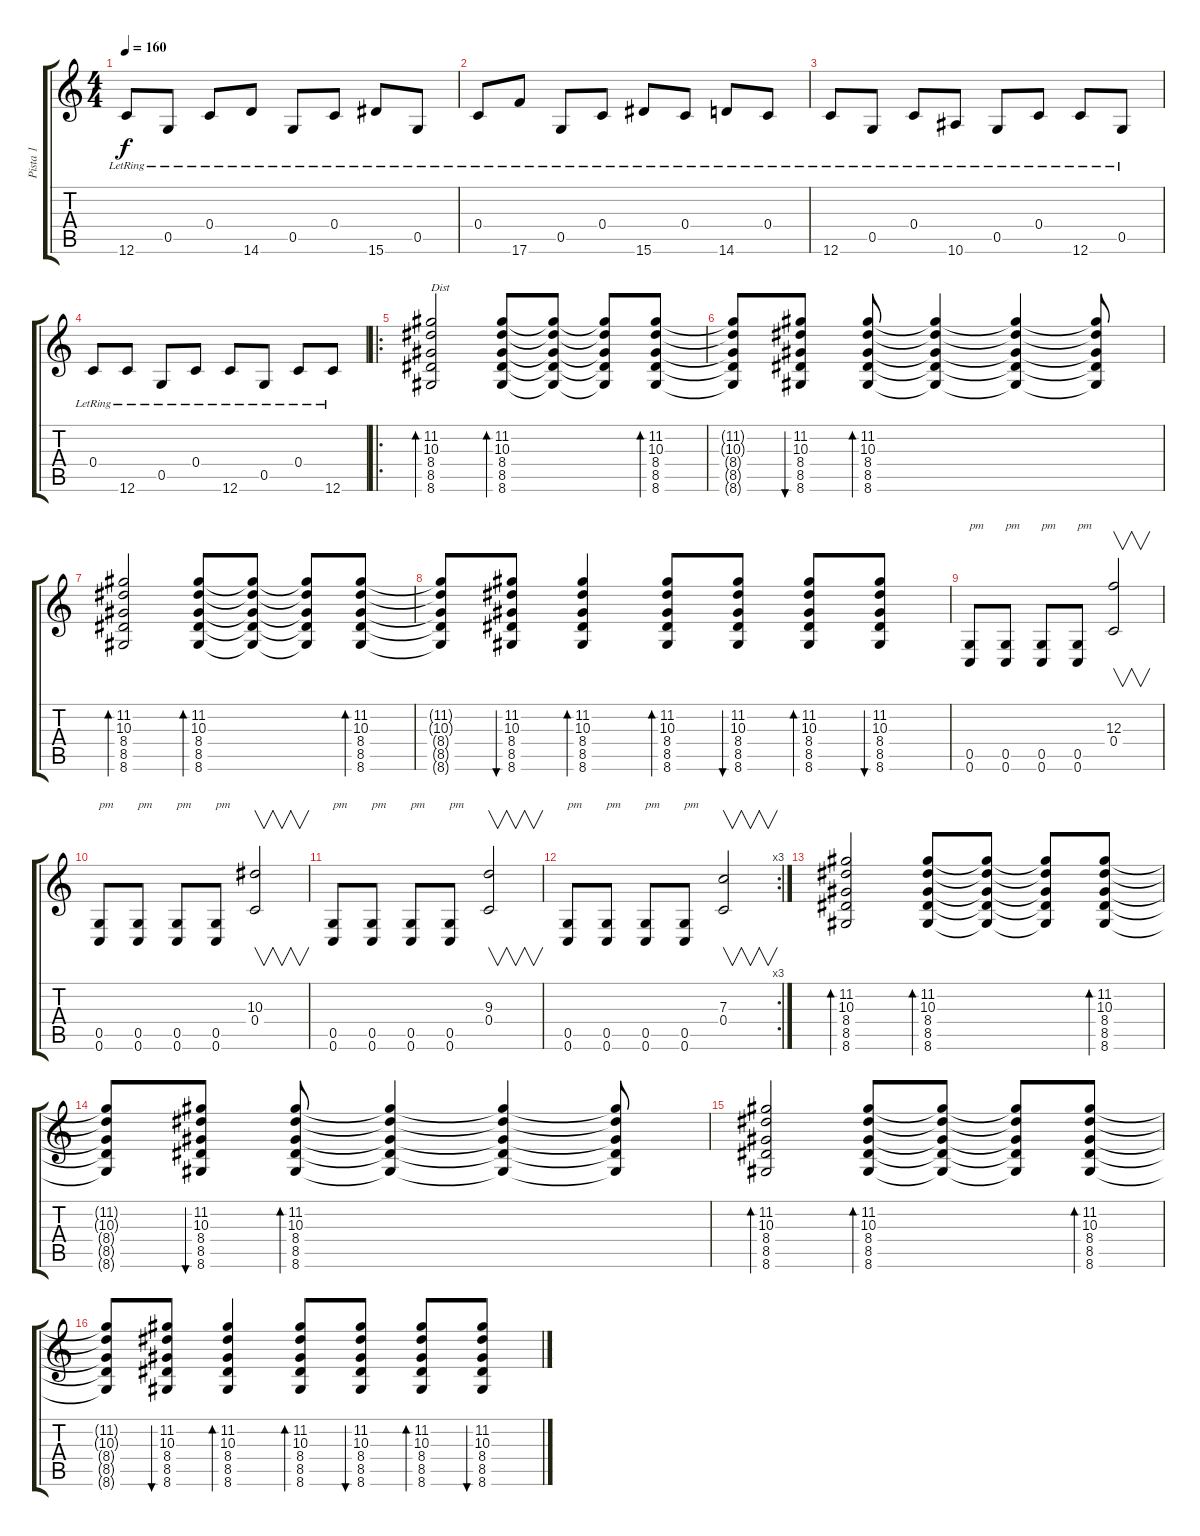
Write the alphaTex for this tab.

\track ("Pista 1" "Pista 1") {instrument electricguitarclean}
\staff {score tabs}
\tuning (D4 A3 F3 C3 G2 C2) {hide}
\ts (4 4)
\tempo 160
\clef g2
\ks c
12.6{lr}.8{dy f} 0.5{lr}.8 0.4{lr}.8 14.6{lr}.8 0.5{lr}.8 0.4{lr}.8 15.6{lr}.8 0.5{lr}.8 |
0.4{lr}.8 17.6{lr}.8 0.5{lr}.8 0.4{lr}.8 15.6{lr}.8 0.4{lr}.8 14.6{lr}.8 0.4{lr}.8 |
12.6{lr}.8 0.5{lr}.8 0.4{lr}.8 10.6{lr}.8 0.5{lr}.8 0.4{lr}.8 12.6{lr}.8 0.5{lr}.8 |
0.4{lr}.8 12.6{lr}.8 0.5{lr}.8 0.4{lr}.8 12.6{lr}.8 0.5{lr}.8 0.4{lr}.8 12.6{lr}.8 |
\ro
(11.2 10.3 8.4 8.5 8.6).2{bd 60 txt "Dist"} (11.2 10.3 8.4 8.5 8.6).8{bd 60} (11.2{t} 10.3{t} 8.4{t} 8.5{t} 8.6{t}).8 (11.2{t} 10.3{t} 8.4{t} 8.5{t} 8.6{t}).8 (11.2 10.3 8.4 8.5 8.6).8{bd 60} |
(11.2{t} 10.3{t} 8.4{t} 8.5{t} 8.6{t}).8 (11.2 10.3 8.4 8.5 8.6).8{bu 60} (11.2 10.3 8.4 8.5 8.6).8{bd 60} (11.2{t} 10.3{t} 8.4{t} 8.5{t} 8.6{t}).4 (11.2{t} 10.3{t} 8.4{t} 8.5{t} 8.6{t}).4 (11.2{t} 10.3{t} 8.4{t} 8.5{t} 8.6{t}).8 |
(11.2 10.3 8.4 8.5 8.6).2{bd 60} (11.2 10.3 8.4 8.5 8.6).8{bd 60} (11.2{t} 10.3{t} 8.4{t} 8.5{t} 8.6{t}).8 (11.2{t} 10.3{t} 8.4{t} 8.5{t} 8.6{t}).8 (11.2 10.3 8.4 8.5 8.6).8{bd 60} |
(11.2{t} 10.3{t} 8.4{t} 8.5{t} 8.6{t}).8 (11.2 10.3 8.4 8.5 8.6).8{bu 60} (11.2 10.3 8.4 8.5 8.6).4{bd 60} (11.2 10.3 8.4 8.5 8.6).8{bd 60} (11.2 10.3 8.4 8.5 8.6).8{bu 60} (11.2 10.3 8.4 8.5 8.6).8{bd 60} (11.2 10.3 8.4 8.5 8.6).8{bu 60} |
(0.5 0.6).8{txt "pm"} (0.5 0.6).8{txt "pm"} (0.5 0.6).8{txt "pm"} (0.5 0.6).8{txt "pm"} (12.3 0.4).2{v} |
(0.5 0.6).8{txt "pm"} (0.5 0.6).8{txt "pm"} (0.5 0.6).8{txt "pm"} (0.5 0.6).8{txt "pm"} (10.3 0.4).2{v} |
(0.5 0.6).8{txt "pm"} (0.5 0.6).8{txt "pm"} (0.5 0.6).8{txt "pm"} (0.5 0.6).8{txt "pm"} (9.3 0.4).2{v} |
\rc 3
(0.5 0.6).8{txt "pm"} (0.5 0.6).8{txt "pm"} (0.5 0.6).8{txt "pm"} (0.5 0.6).8{txt "pm"} (7.3 0.4).2{v} |
(11.2 10.3 8.4 8.5 8.6).2{bd 60} (11.2 10.3 8.4 8.5 8.6).8{bd 60} (11.2{t} 10.3{t} 8.4{t} 8.5{t} 8.6{t}).8 (11.2{t} 10.3{t} 8.4{t} 8.5{t} 8.6{t}).8 (11.2 10.3 8.4 8.5 8.6).8{bd 60} |
(11.2{t} 10.3{t} 8.4{t} 8.5{t} 8.6{t}).8 (11.2 10.3 8.4 8.5 8.6).8{bu 60} (11.2 10.3 8.4 8.5 8.6).8{bd 60} (11.2{t} 10.3{t} 8.4{t} 8.5{t} 8.6{t}).4 (11.2{t} 10.3{t} 8.4{t} 8.5{t} 8.6{t}).4 (11.2{t} 10.3{t} 8.4{t} 8.5{t} 8.6{t}).8 |
(11.2 10.3 8.4 8.5 8.6).2{bd 60} (11.2 10.3 8.4 8.5 8.6).8{bd 60} (11.2{t} 10.3{t} 8.4{t} 8.5{t} 8.6{t}).8 (11.2{t} 10.3{t} 8.4{t} 8.5{t} 8.6{t}).8 (11.2 10.3 8.4 8.5 8.6).8{bd 60} |
(11.2{t} 10.3{t} 8.4{t} 8.5{t} 8.6{t}).8 (11.2 10.3 8.4 8.5 8.6).8{bu 60} (11.2 10.3 8.4 8.5 8.6).4{bd 60} (11.2 10.3 8.4 8.5 8.6).8{bd 60} (11.2 10.3 8.4 8.5 8.6).8{bu 60} (11.2 10.3 8.4 8.5 8.6).8{bd 60} (11.2 10.3 8.4 8.5 8.6).8{bu 60}
